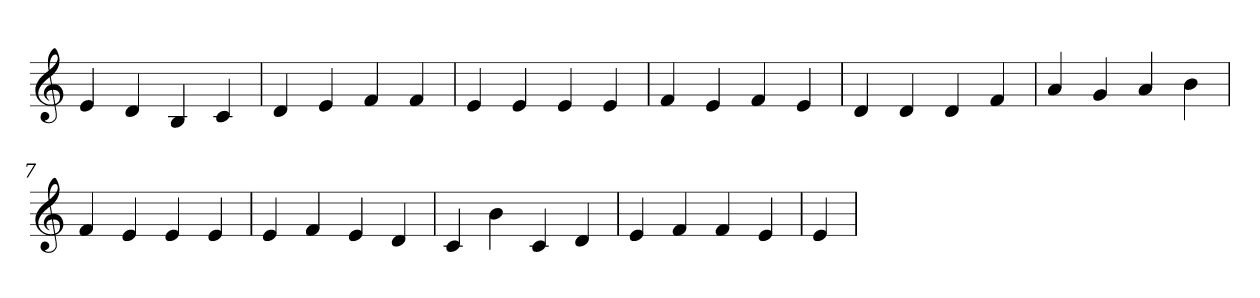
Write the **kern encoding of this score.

**kern
*part1
*staff1
*clefG2
=1
4e
4d
4B
4c
=2
4d
4e
4f
4f
=3
4e
4e
4e
4e
=4
4f
4e
4f
4e
=5
4d
4d
4d
4f
=6
4a
4g
4a
4b
=7
4f
4e
4e
4e
=8
4e
4f
4e
4d
=9
4c
4b
4c
4d
=10
4e
4f
4f
4e
=11
4e
=
*-
